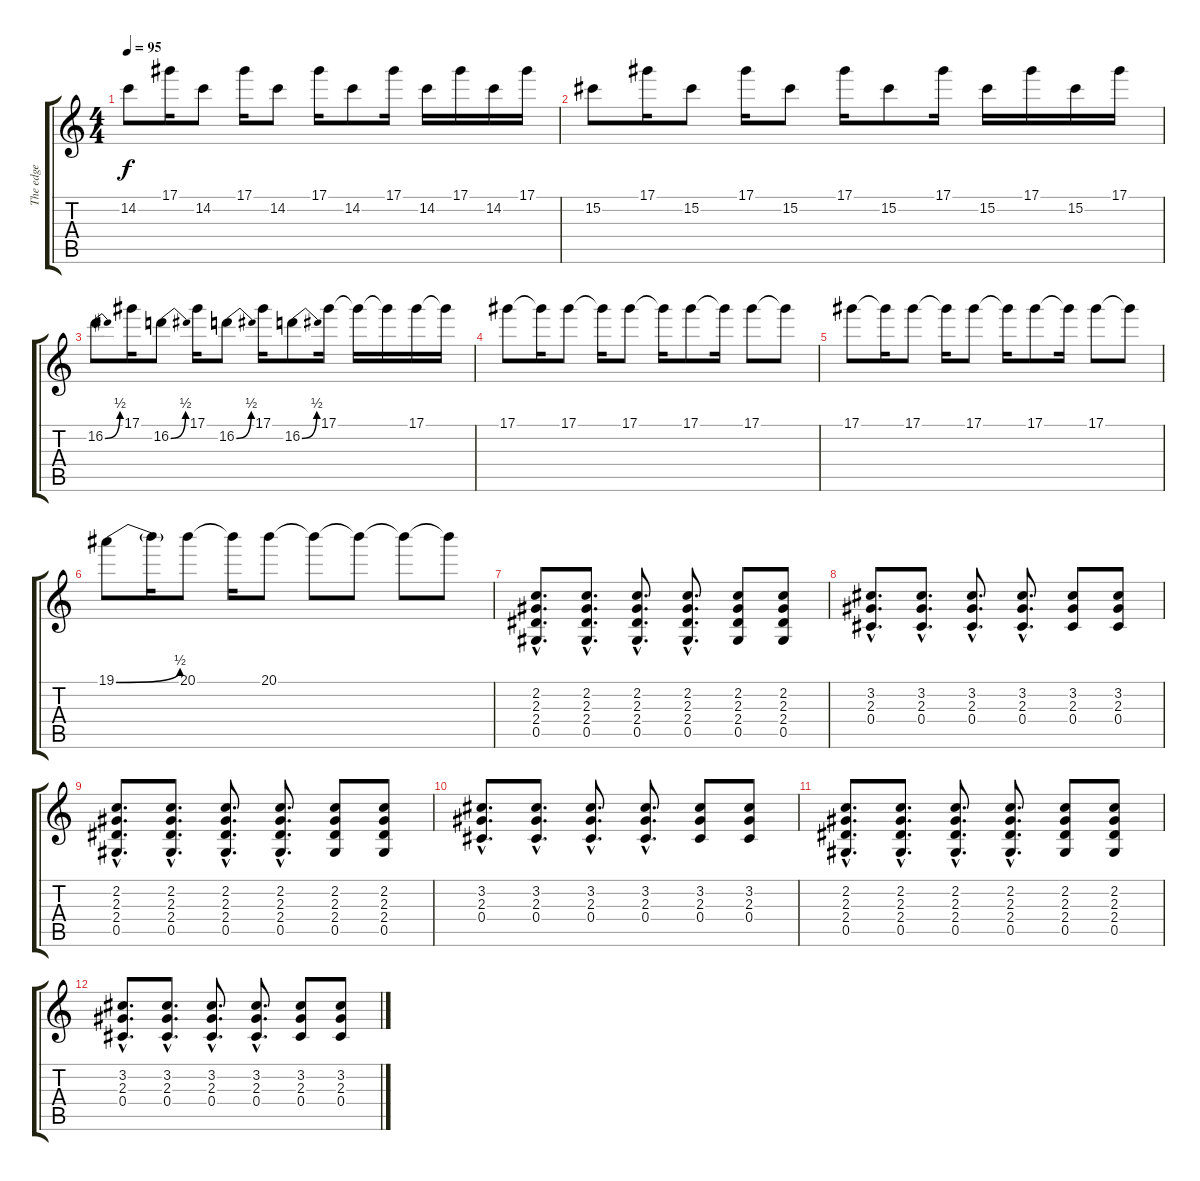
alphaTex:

\track ("The edge" "The edge") {instrument electricguitarjazz}
\staff {score tabs}
\tuning (Eb4 Bb3 Gb3 Db3 Ab2 Eb2) {hide}
\ts (4 4)
\tempo 95
\clef g2
\ks c
14.2.8{dy f instrument overdrivenguitar} 17.1.16 14.2.8 17.1.16 14.2.8 17.1.16 14.2.8 17.1.16 14.2.16 17.1.16 14.2.16 17.1.16 |
15.2.8 17.1.16 15.2.8 17.1.16 15.2.8 17.1.16 15.2.8 17.1.16 15.2.16 17.1.16 15.2.16 17.1.16 |
16.2{be (bend 0 0 60 2)}.8 17.1.16 16.2{be (bend 0 0 60 2)}.8 17.1.16 16.2{be (bend 0 0 60 2)}.8 17.1.16 16.2{be (bend 0 0 60 2)}.8 17.1.16 17.1{t}.16 17.1{t}.16 17.1.16 17.1{t}.16 |
17.1.8 17.1{t}.16 17.1.8 17.1{t}.16 17.1.8 17.1{t}.16 17.1.8 17.1{t}.16 17.1.8 17.1{t}.8 |
17.1.8 17.1{t}.16 17.1.8 17.1{t}.16 17.1.8 17.1{t}.16 17.1.8 17.1{t}.16 17.1.8 17.1{t}.8 |
19.1{be (bend 0 0 60 2)}.8 19.1{t}.16 20.1.8 20.1{t}.16 20.1.8 20.1{t}.8 20.1{t}.8 20.1{t}.8 20.1{t}.8 |
(2.2{hac} 2.3{hac} 2.4{hac} 0.5{hac}).8{d} (2.2{hac} 2.3{hac} 2.4{hac} 0.5{hac}).8{d} (2.2{hac} 2.3{hac} 2.4{hac} 0.5{hac}).8{d} (2.2{hac} 2.3{hac} 2.4{hac} 0.5{hac}).8{d} (2.2 2.3 2.4 0.5).8 (2.2 2.3 2.4 0.5).8 |
(3.2{hac} 2.3{hac} 0.4{hac}).8{d} (3.2{hac} 2.3{hac} 0.4{hac}).8{d} (3.2{hac} 2.3{hac} 0.4{hac}).8{d} (3.2{hac} 2.3{hac} 0.4{hac}).8{d} (3.2 2.3 0.4).8 (3.2 2.3 0.4).8 |
(2.2{hac} 2.3{hac} 2.4{hac} 0.5{hac}).8{d} (2.2{hac} 2.3{hac} 2.4{hac} 0.5{hac}).8{d} (2.2{hac} 2.3{hac} 2.4{hac} 0.5{hac}).8{d} (2.2{hac} 2.3{hac} 2.4{hac} 0.5{hac}).8{d} (2.2 2.3 2.4 0.5).8 (2.2 2.3 2.4 0.5).8 |
(3.2{hac} 2.3{hac} 0.4{hac}).8{d} (3.2{hac} 2.3{hac} 0.4{hac}).8{d} (3.2{hac} 2.3{hac} 0.4{hac}).8{d} (3.2{hac} 2.3{hac} 0.4{hac}).8{d} (3.2 2.3 0.4).8 (3.2 2.3 0.4).8 |
(2.2{hac} 2.3{hac} 2.4{hac} 0.5{hac}).8{d} (2.2{hac} 2.3{hac} 2.4{hac} 0.5{hac}).8{d} (2.2{hac} 2.3{hac} 2.4{hac} 0.5{hac}).8{d} (2.2{hac} 2.3{hac} 2.4{hac} 0.5{hac}).8{d} (2.2 2.3 2.4 0.5).8 (2.2 2.3 2.4 0.5).8 |
(3.2{hac} 2.3{hac} 0.4{hac}).8{d} (3.2{hac} 2.3{hac} 0.4{hac}).8{d} (3.2{hac} 2.3{hac} 0.4{hac}).8{d} (3.2{hac} 2.3{hac} 0.4{hac}).8{d} (3.2 2.3 0.4).8 (3.2 2.3 0.4).8
